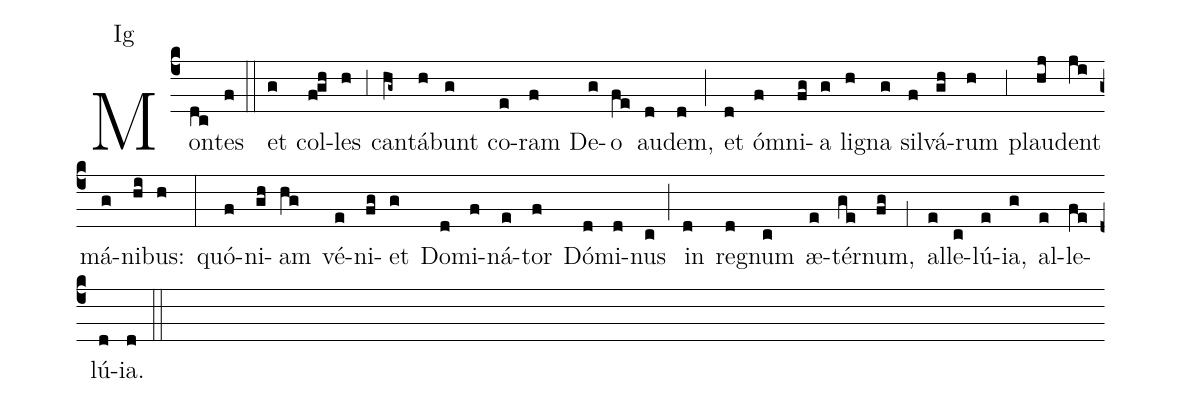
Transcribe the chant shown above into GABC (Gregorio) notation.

annotation: Ig;
%%
(c4) Mon(dc)tes(f) (::) et(g) col(f!gh)les(h) (;3) can(hg~)tá(h)bunt(g) co(e)ram(f) De(g)o(fe) au(d)dem,(d) (;) et(d) ó(f)mni(fg)a(g) li(h)gna(g) sil(f)vá(gh)rum(h) (;3) plau(hj)dent(ji) má(g)ni(hi)bus:(h) (:) quó(f)ni(gh)am(hg) vé(e)ni(fg)et(g) Do(d)mi(f)ná(e)tor(f) Dó(d)mi(d)nus(c) (;) in(d) re(d)gnum(c) æ(e)tér(ge)num,(fg) (;1) al(e)le(c)lú(e)ia,(g) al(e)le(fe)lú(d)ia.(d) (::)
